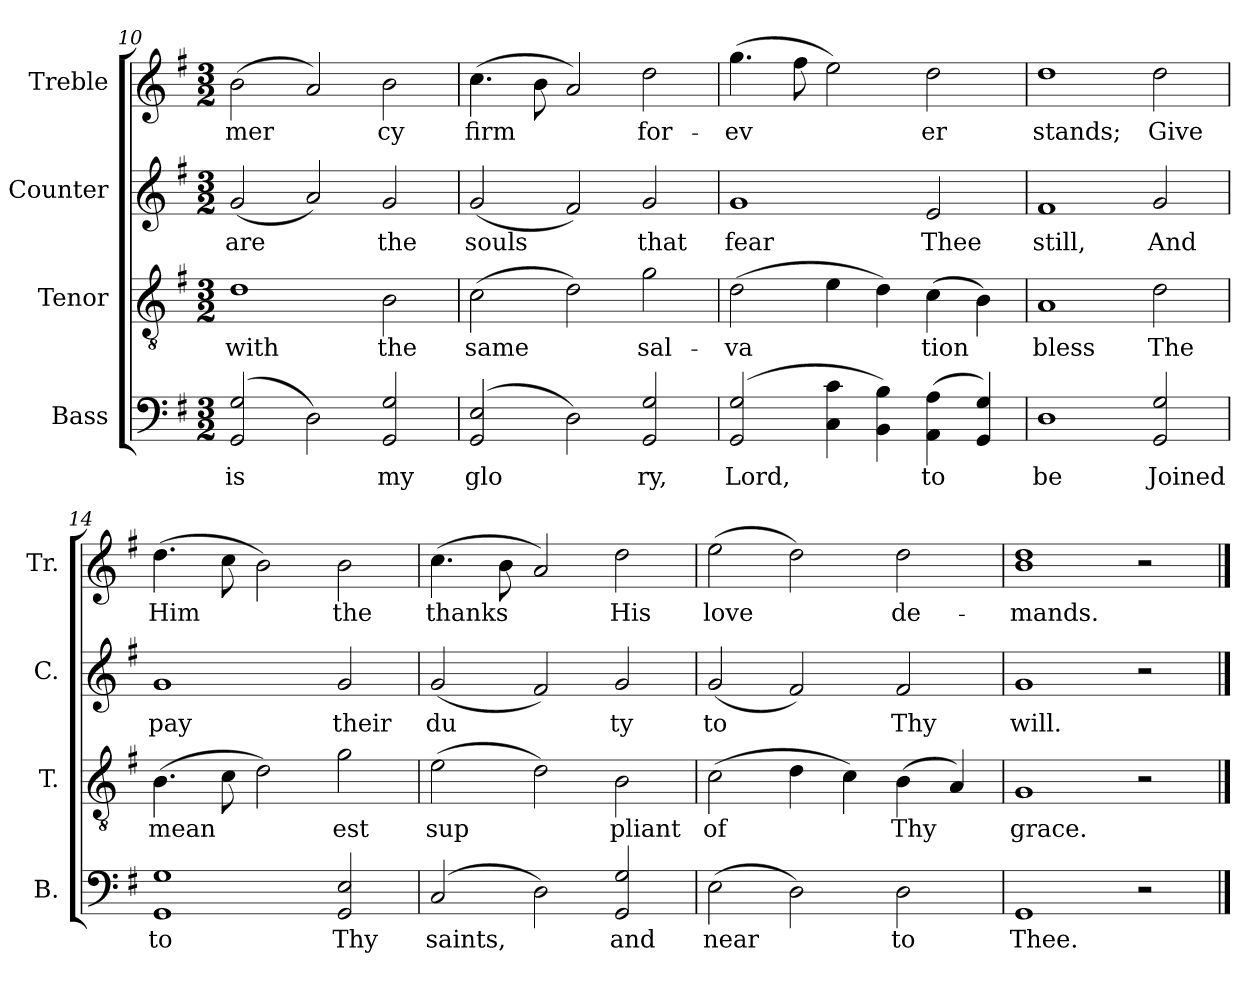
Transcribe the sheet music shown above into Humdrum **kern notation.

**kern	**text	**kern	**text	**kern	**text	**kern	**text
*part4	*part4	*part3	*part3	*part2	*part2	*part1	*part1
*staff4	*staff4	*staff3	*staff3	*staff2	*staff2	*staff1	*staff1
*I"Bass	*	*I"Tenor	*	*I"Counter	*	*I"Treble	*
*I'B.	*	*I'T.	*	*I'C.	*	*I'Tr.	*
*clefF4	*	*clefGv2	*	*clefG2	*	*clefG2	*
*k[f#]	*	*k[f#]	*	*k[f#]	*	*k[f#]	*
*G:	*	*G:	*	*G:	*	*G:	*
*M3/2	*	*M3/2	*	*M3/2	*	*M3/2	*
=10	=10	=10	=10	=10	=10	=10	=10
!	!LO:LY:b:rj	!	!LO:LY:b:rj	!	!LO:LY:b:cj	!	!LO:LY:b:rj
(>2G/ 2GG/	is	1d	with	(<2g/	are	(>2b\	mer-
!	!LO:LY:b:rj	!	!	!	!LO:LY:b:cj	!	!LO:LY:b:rj
2D\)	.	.	.	2a/)	.	2a/)	--
!	!LO:LY:b:rj	!	!LO:LY:b:rj	!	!LO:LY:b:cj	!	!LO:LY:b:rj
2G/ 2GG/	my	2B\	the	2g/	the	2b\	-cy
=11	=11	=11	=11	=11	=11	=11	=11
!	!LO:LY:b:rj	!	!LO:LY:b:rj	!	!LO:LY:b:cj	!	!LO:LY:b:rj
(>2E/ 2GG/	glo-	(>2c\	same	(<2g/	souls	(>4.cc\	firm
!	!	!	!	!	!	!	!LO:LY:b:rj
.	.	.	.	.	.	8b\	.
!	!LO:LY:b:rj	!	!LO:LY:b:rj	!	!LO:LY:b:cj	!	!LO:LY:b:rj
2D\)	--	2d\)	.	2f#/)	.	2a/)	.
!	!LO:LY:b:rj	!	!LO:LY:b:rj	!	!LO:LY:b:cj	!	!LO:LY:b:rj
2G/ 2GG/	-ry,	2g\	sal-	2g/	that	2dd\	for-
!!LO:PB:g=z
=12	=12	=12	=12	=12	=12	=12	=12
!	!LO:LY:b:rj	!	!LO:LY:b:rj	!	!LO:LY:b:cj	!	!LO:LY:b:rj
(>2G/ 2GG/	Lord,	(>2d\	-va-	1g	fear	(>4.gg\	-ev-
!	!	!	!	!	!	!	!LO:LY:b:rj
.	.	.	.	.	.	8ff#\	--
!	!LO:LY:b:rj	!	!LO:LY:b:rj	!	!	!	!LO:LY:b:rj
4c\ 4C\	.	4e\	--	.	.	2ee\)	--
!	!LO:LY:b:rj	!	!LO:LY:b:rj	!	!	!	!
4B\ 4BB\)	.	4d\)	--	.	.	.	.
!	!LO:LY:b:rj	!	!LO:LY:b:rj	!	!LO:LY:b:cj	!	!LO:LY:b:rj
(>4A\ 4AA\	to	(>4c\	-tion	2e/	Thee	2dd\	-er
!	!LO:LY:b:rj	!	!LO:LY:b:rj	!	!	!	!
4G/ 4GG/)	.	4B\)	.	.	.	.	.
=13	=13	=13	=13	=13	=13	=13	=13
!	!LO:LY:b:rj	!	!LO:LY:b:rj	!	!LO:LY:b:cj	!	!LO:LY:b:rj
1D	be	1A	bless	1f#	still,	1dd	stands;
!	!LO:LY:b:rj	!	!LO:LY:b:rj	!	!LO:LY:b:cj	!	!LO:LY:b:rj
2G/ 2GG/	Joined	2d\	The	2g/	And	2dd\	Give
=14	=14	=14	=14	=14	=14	=14	=14
!	!LO:LY:b:rj	!	!LO:LY:b:rj	!	!LO:LY:b:cj	!	!LO:LY:b:rj
1G 1GG	to	(>4.B\	mean-	1g	pay	(>4.dd\	Him
!	!	!	!LO:LY:b:rj	!	!	!	!LO:LY:b:rj
.	.	8c\	--	.	.	8cc\	.
!	!	!	!LO:LY:b:rj	!	!	!	!LO:LY:b:rj
.	.	2d\)	--	.	.	2b\)	.
!	!LO:LY:b:rj	!	!LO:LY:b:rj	!	!LO:LY:b:cj	!	!LO:LY:b:rj
2E/ 2GG/	Thy	2g\	-est	2g/	their	2b\	the
=15	=15	=15	=15	=15	=15	=15	=15
!	!LO:LY:b:rj	!	!LO:LY:b:rj	!	!LO:LY:b:cj	!	!LO:LY:b:rj
(>2C/	saints,	(>2e\	sup-	(<2g/	du-	(>4.cc\	thanks
!	!	!	!	!	!	!	!LO:LY:b:rj
.	.	.	.	.	.	8b\	.
!	!LO:LY:b:rj	!	!LO:LY:b:rj	!	!LO:LY:b:cj	!	!LO:LY:b:rj
2D\)	.	2d\)	--	2f#/)	--	2a/)	.
!	!LO:LY:b:rj	!	!LO:LY:b:rj	!	!LO:LY:b:cj	!	!LO:LY:b:rj
2G/ 2GG/	and	2B\	-pliant	2g/	-ty	2dd\	His
=16	=16	=16	=16	=16	=16	=16	=16
!	!LO:LY:b:rj	!	!LO:LY:b:rj	!	!LO:LY:b:cj	!	!LO:LY:b:rj
(>2E\	near	(>2c\	of	(<2g/	to	(>2ee\	love
!	!LO:LY:b:rj	!	!LO:LY:b:rj	!	!LO:LY:b:cj	!	!LO:LY:b:rj
2D\)	.	4d\	.	2f#/)	.	2dd\)	.
!	!	!	!LO:LY:b:rj	!	!	!	!
.	.	4c\)	.	.	.	.	.
!	!LO:LY:b:rj	!	!LO:LY:b:rj	!	!LO:LY:b:cj	!	!LO:LY:b:rj
2D\	to	(>4B\	Thy	2f#/	Thy	2dd\	de-
!	!	!	!LO:LY:b:rj	!	!	!	!
.	.	4A/)	.	.	.	.	.
=17	=17	=17	=17	=17	=17	=17	=17
!	!LO:LY:b:rj	!	!LO:LY:b:rj	!	!LO:LY:b:cj	!	!LO:LY:b:rj
1GG	Thee.	1G	grace.	1g	will.	1dd 1b	-mands.
2r	.	2r	.	2r	.	2r	.
==	==	==	==	==	==	==	==
*-	*-	*-	*-	*-	*-	*-	*-
